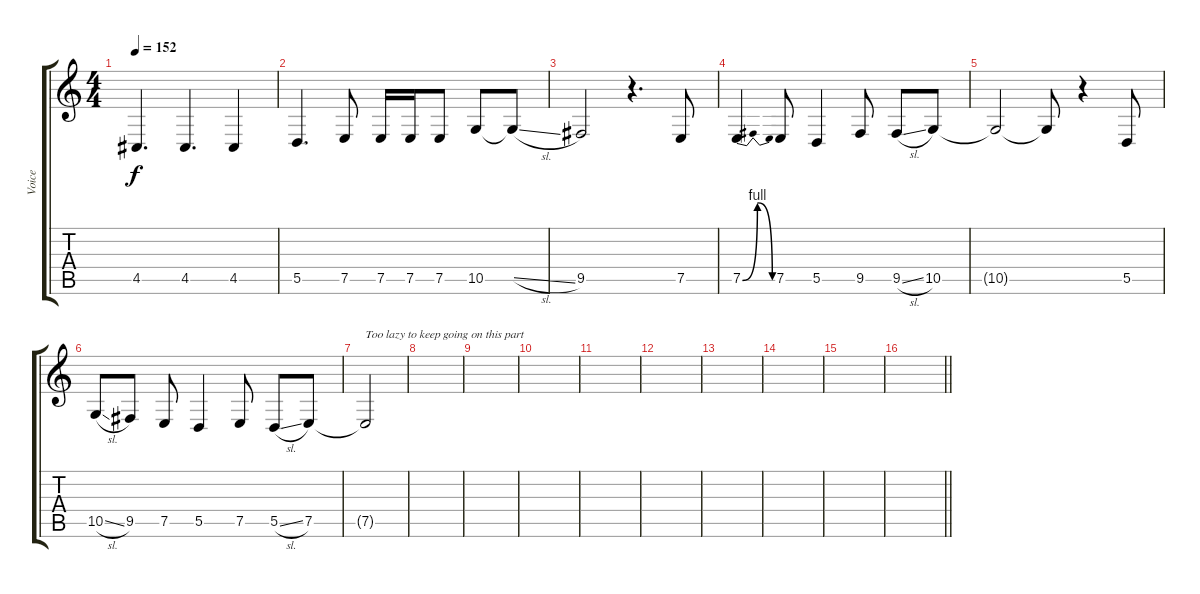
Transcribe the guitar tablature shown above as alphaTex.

\track ("Voice" "Voice") {instrument lead6voice}
\staff {score tabs}
\tuning (E4 B3 G3 D3 A2 E2) {hide}
\ts (4 4)
\tempo 152
\clef g2
\ks c
4.5.4{d dy f} 4.5.4{d} 4.5.4 |
5.5.4{d} 7.5.8 7.5.16 7.5.16 7.5.8 10.5.8 10.5{sl t}.8 |
9.5.2 r.4{d} 7.5.8 |
7.5{be (bendrelease 0 0 20 4 35 4 60 0)}.4 7.5.8 5.5.4 9.5.8 9.5{sl}.8 10.5.8 |
10.5{t}.2 10.5{t}.8 r.4 5.5.8 |
10.5{sl}.8 9.5.8 7.5.8 5.5.4 7.5.8 5.5{sl}.8 7.5.8 |
7.5{t}.2{txt "Too lazy to keep going on this part"} |
|
|
|
|
|
|
|
|
\barLineRight lightlight
